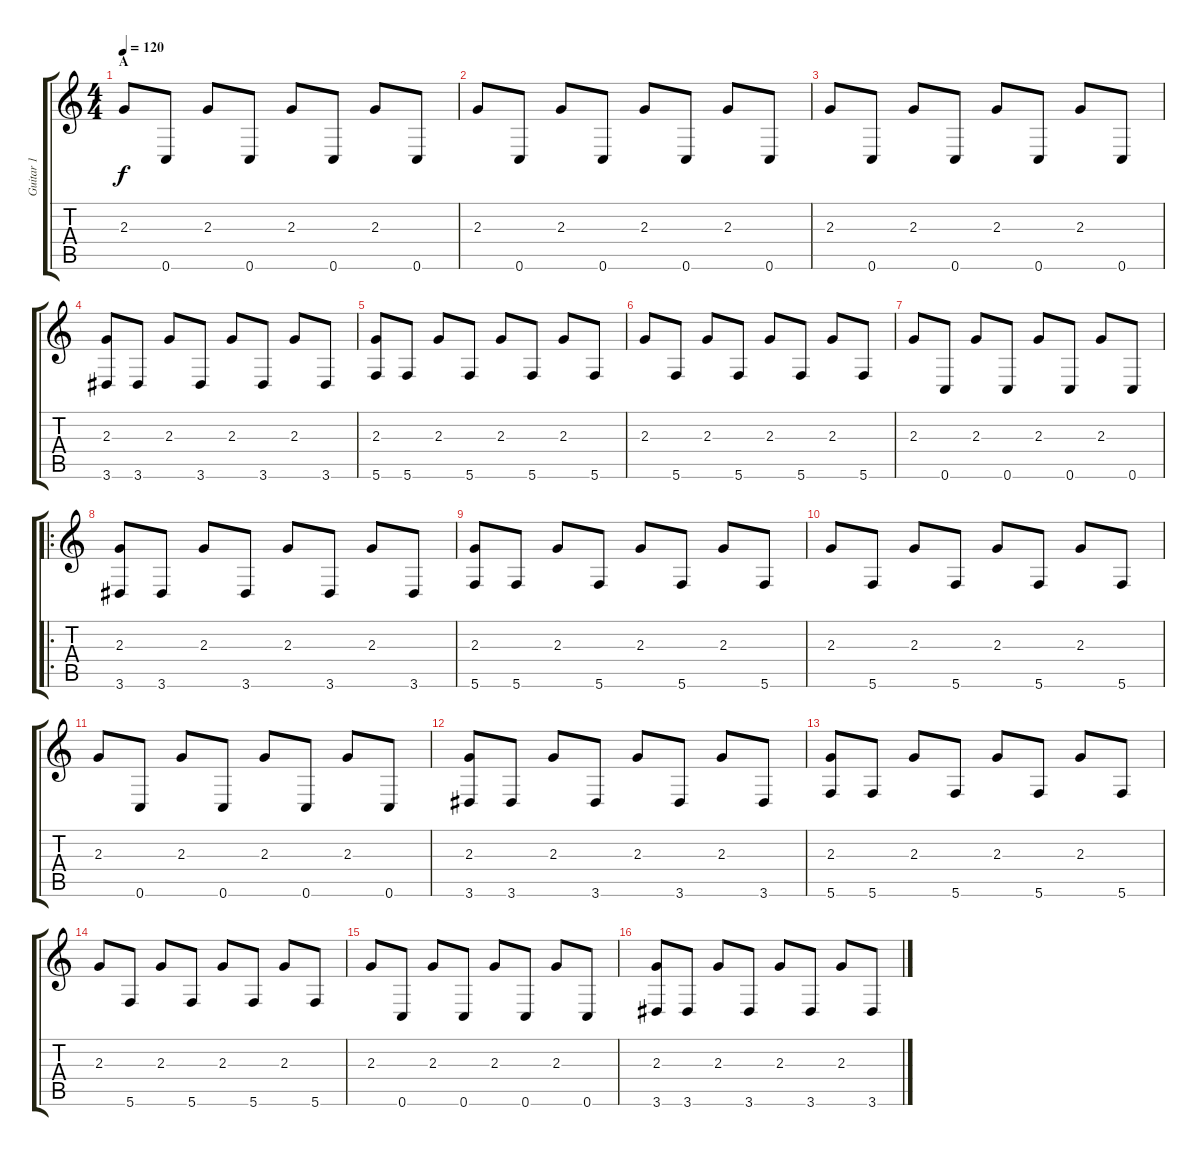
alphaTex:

\track ("Guitar 1" "Guitar 1") {instrument electricguitarclean}
\staff {score tabs}
\tuning (D4 A3 F3 C3 G2 C2) {hide}
\ts (4 4)
\section ("" "A")
\tempo 120
\clef g2
\ks c
2.3.8{dy f instrument electricguitarclean} 0.6.8 2.3.8 0.6.8 2.3.8 0.6.8 2.3.8 0.6.8 |
2.3.8 0.6.8 2.3.8 0.6.8 2.3.8 0.6.8 2.3.8 0.6.8 |
2.3.8 0.6.8 2.3.8 0.6.8 2.3.8 0.6.8 2.3.8 0.6.8 |
(2.3 3.6).8 3.6.8 2.3.8 3.6.8 2.3.8 3.6.8 2.3.8 3.6.8 |
(2.3 5.6).8 5.6.8 2.3.8 5.6.8 2.3.8 5.6.8 2.3.8 5.6.8 |
2.3.8 5.6.8 2.3.8 5.6.8 2.3.8 5.6.8 2.3.8 5.6.8 |
2.3.8 0.6.8 2.3.8 0.6.8 2.3.8 0.6.8 2.3.8 0.6.8 |
\ro
(2.3 3.6).8 3.6.8 2.3.8 3.6.8 2.3.8 3.6.8 2.3.8 3.6.8 |
(2.3 5.6).8 5.6.8 2.3.8 5.6.8 2.3.8 5.6.8 2.3.8 5.6.8 |
2.3.8 5.6.8 2.3.8 5.6.8 2.3.8 5.6.8 2.3.8 5.6.8 |
2.3.8 0.6.8 2.3.8 0.6.8 2.3.8 0.6.8 2.3.8 0.6.8 |
(2.3 3.6).8 3.6.8 2.3.8 3.6.8 2.3.8 3.6.8 2.3.8 3.6.8 |
(2.3 5.6).8 5.6.8 2.3.8 5.6.8 2.3.8 5.6.8 2.3.8 5.6.8 |
2.3.8 5.6.8 2.3.8 5.6.8 2.3.8 5.6.8 2.3.8 5.6.8 |
2.3.8 0.6.8 2.3.8 0.6.8 2.3.8 0.6.8 2.3.8 0.6.8 |
(2.3 3.6).8 3.6.8 2.3.8 3.6.8 2.3.8 3.6.8 2.3.8 3.6.8
